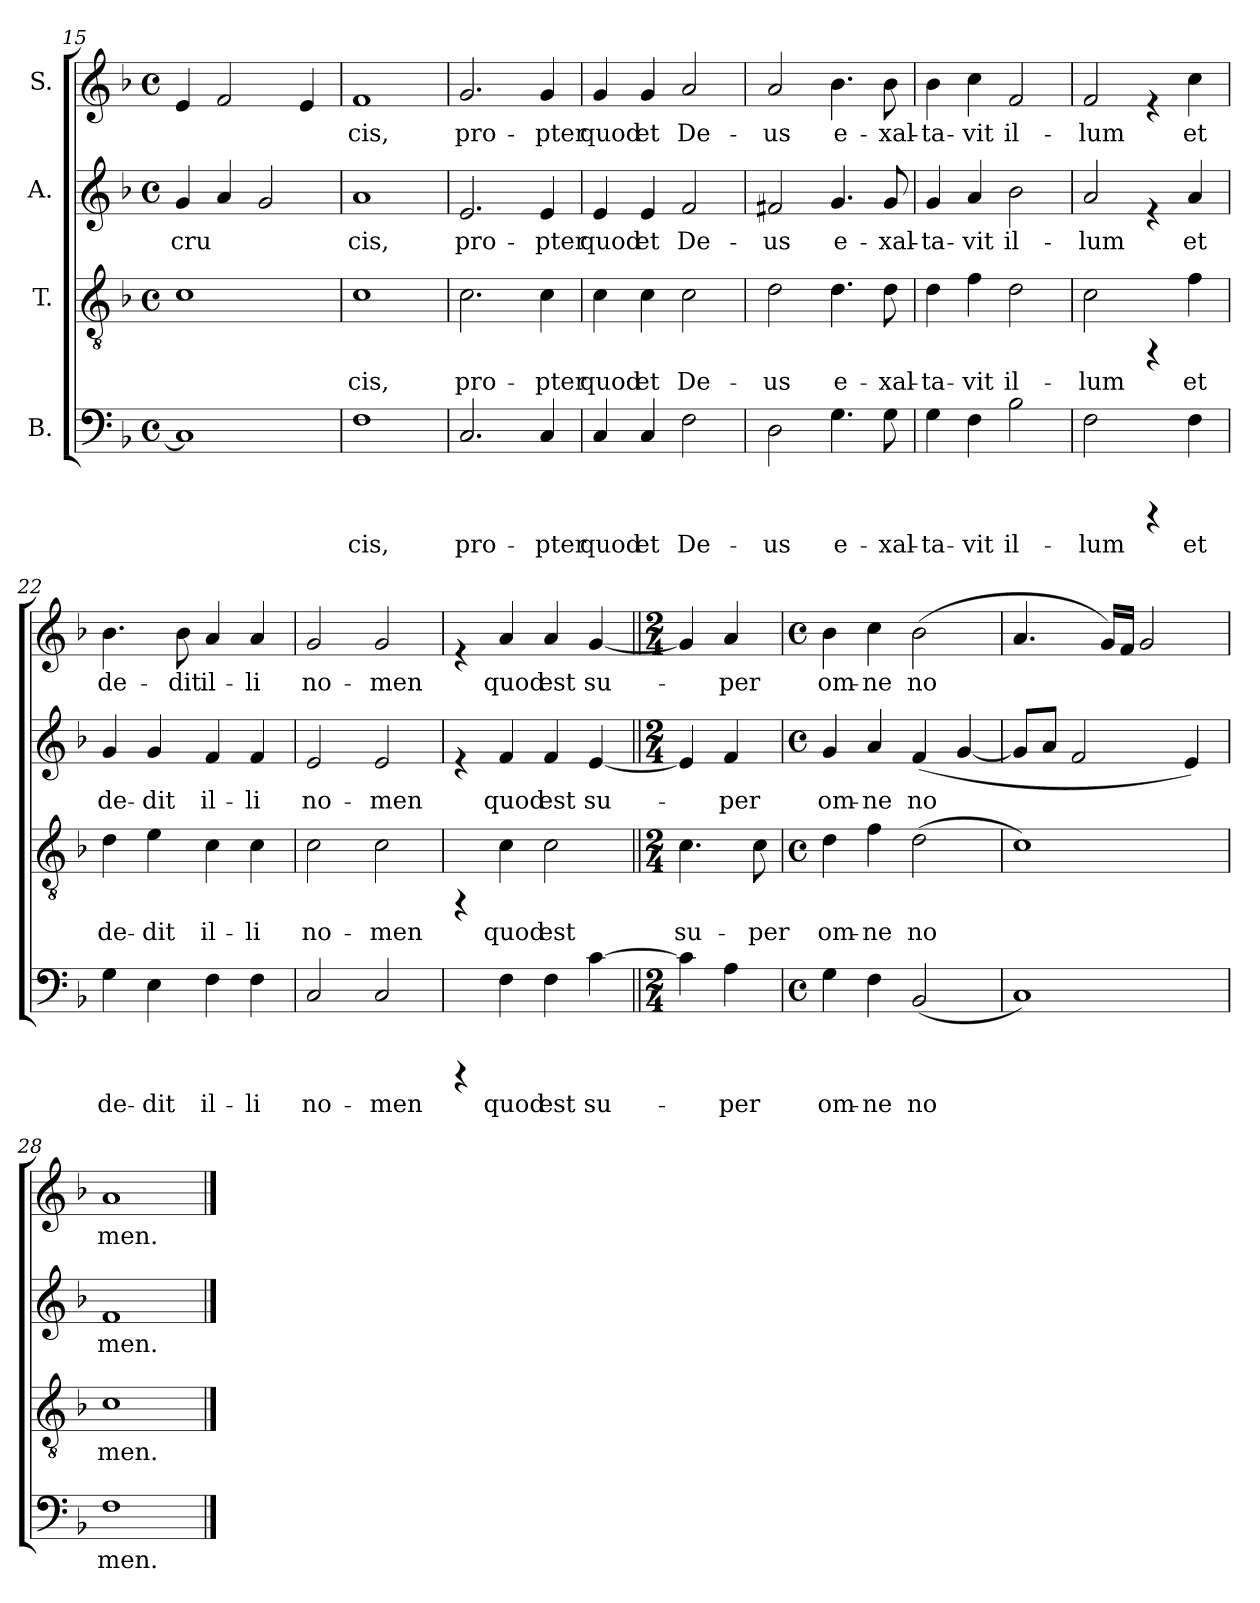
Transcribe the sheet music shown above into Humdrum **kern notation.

**kern	**text	**kern	**text	**kern	**text	**kern	**text
*part4	*part4	*part3	*part3	*part2	*part2	*part1	*part1
*staff4	*staff4	*staff3	*staff3	*staff2	*staff2	*staff1	*staff1
*I"B.	*	*I"T.	*	*I"A.	*	*I"S.	*
*clefF4	*	*clefGv2	*	*clefG2	*	*clefG2	*
*k[b-]	*	*k[b-]	*	*k[b-]	*	*k[b-]	*
*F:	*	*F:	*	*F:	*	*F:	*
*M4/4	*	*M4/4	*	*M4/4	*	*M4/4	*
*met(c)	*	*met(c)	*	*met(c)	*	*met(c)	*
=15	=15	=15	=15	=15	=15	=15	=15
!	!	!	!LO:LY:b:cj	!	!LO:LY:b:cj	!	!LO:LY:b:cj
1C]	.	1c	--	4g/	cru	4e/	--
!	!	!	!	!	!LO:LY:b:cj	!	!LO:LY:b:cj
.	.	.	.	4a/	-	2f/	--
!	!	!	!	!	!LO:LY:b:cj	!	!
.	.	.	.	2g/	--	.	.
!	!	!	!	!	!	!	!LO:LY:b:cj
.	.	.	.	.	.	4e/	--
=16	=16	=16	=16	=16	=16	=16	=16
!	!LO:LY:b:cj	!	!LO:LY:b:cj	!	!LO:LY:b:cj	!	!LO:LY:b:cj
1F	-cis,	1c	-cis,	1a	-cis,	1f	-cis,
=17	=17	=17	=17	=17	=17	=17	=17
!	!LO:LY:b:cj	!	!LO:LY:b:cj	!	!LO:LY:b:cj	!	!LO:LY:b:cj
2.C/	pro-	2.c\	pro-	2.e/	pro-	2.g/	pro-
!	!LO:LY:b:cj	!	!LO:LY:b:cj	!	!LO:LY:b:cj	!	!LO:LY:b:cj
4C/	-pter	4c\	-pter	4e/	-pter	4g/	-pter
!!LO:LB:g=z
=18	=18	=18	=18	=18	=18	=18	=18
!	!LO:LY:b:cj	!	!LO:LY:b:cj	!	!LO:LY:b:cj	!	!LO:LY:b:cj
4C/	quod	4c\	quod	4e/	quod	4g/	quod
!	!LO:LY:b:cj	!	!LO:LY:b:cj	!	!LO:LY:b:cj	!	!LO:LY:b:cj
4C/	et	4c\	et	4e/	et	4g/	et
!	!LO:LY:b:cj	!	!LO:LY:b:cj	!	!LO:LY:b:cj	!	!LO:LY:b:cj
2F\	De-	2c\	De-	2f/	De-	2a/	De-
=19	=19	=19	=19	=19	=19	=19	=19
!	!LO:LY:b:cj	!	!LO:LY:b:cj	!	!LO:LY:b:cj	!	!LO:LY:b:cj
2D\	-us	2d\	-us	2f#X/	-us	2a/	-us
!	!LO:LY:b:cj	!	!LO:LY:b:cj	!	!LO:LY:b:cj	!	!LO:LY:b:cj
4.G\	e-	4.d\	e-	4.g/	e-	4.b-\	e-
!	!LO:LY:b:cj	!	!LO:LY:b:cj	!	!LO:LY:b:cj	!	!LO:LY:b:cj
8G\	-xal-	8d\	-xal-	8g/	-xal-	8b-\	-xal-
=20	=20	=20	=20	=20	=20	=20	=20
!	!LO:LY:b:cj	!	!LO:LY:b:cj	!	!LO:LY:b:cj	!	!LO:LY:b:cj
4G\	-ta-	4d\	-ta-	4g/	-ta-	4b-\	-ta-
!	!LO:LY:b:cj	!	!LO:LY:b:cj	!	!LO:LY:b:cj	!	!LO:LY:b:cj
4F\	-vit	4f\	-vit	4a/	-vit	4cc\	-vit
!	!LO:LY:b:cj	!	!LO:LY:b:cj	!	!LO:LY:b:cj	!	!LO:LY:b:cj
2B-\	il-	2d\	il-	2b-\	il-	2f/	il-
=21	=21	=21	=21	=21	=21	=21	=21
!	!LO:LY:b:cj	!	!LO:LY:b:cj	!	!LO:LY:b:cj	!	!LO:LY:b:cj
2F\	-lum	2c\	-lum	2a/	-lum	2f/	-lum
4rBBBB	.	4rEE	.	4re	.	4re	.
!	!LO:LY:b:cj	!	!LO:LY:b:cj	!	!LO:LY:b:cj	!	!LO:LY:b:cj
4F\	et	4f\	et	4a/	et	4cc\	et
=22	=22	=22	=22	=22	=22	=22	=22
!	!LO:LY:b:cj	!	!LO:LY:b:cj	!	!LO:LY:b:cj	!	!LO:LY:b:cj
4G\	de-	4d\	de-	4g/	de-	4.b-\	de-
!	!LO:LY:b:cj	!	!LO:LY:b:cj	!	!LO:LY:b:cj	!	!
4E\	-dit	4e\	-dit	4g/	-dit	.	.
!	!	!	!	!	!	!	!LO:LY:b:cj
.	.	.	.	.	.	8b-\	-dit
!	!LO:LY:b:cj	!	!LO:LY:b:cj	!	!LO:LY:b:cj	!	!LO:LY:b:cj
4F\	il-	4c\	il-	4f/	il-	4a/	il-
!	!LO:LY:b:cj	!	!LO:LY:b:cj	!	!LO:LY:b:cj	!	!LO:LY:b:cj
4F\	-li	4c\	-li	4f/	-li	4a/	-li
=23	=23	=23	=23	=23	=23	=23	=23
!	!LO:LY:b:cj	!	!LO:LY:b:cj	!	!LO:LY:b:cj	!	!LO:LY:b:cj
2C/	no-	2c\	no-	2e/	no-	2g/	no-
!	!LO:LY:b:cj	!	!LO:LY:b:cj	!	!LO:LY:b:cj	!	!LO:LY:b:cj
2C/	-men	2c\	-men	2e/	-men	2g/	-men
!!LO:PB:g=z
=24	=24	=24	=24	=24	=24	=24	=24
4rBBBB	.	4rEE	.	4re	.	4re	.
!	!LO:LY:b:cj	!	!LO:LY:b:cj	!	!LO:LY:b:cj	!	!LO:LY:b:cj
4F\	quod	4c\	quod	4f/	quod	4a/	quod
!	!LO:LY:b:cj	!	!LO:LY:b:cj	!	!LO:LY:b:cj	!	!LO:LY:b:cj
4F\	est	2c\	est	4f/	est	4a/	est
!	!LO:LY:b:cj	!	!	!	!LO:LY:b:cj	!	!LO:LY:b:cj
[>4c\	su-	.	.	[<4e/	su-	[<4g/	su-
=25||	=25||	=25||	=25||	=25||	=25||	=25||	=25||
*M2/4	*	*M2/4	*	*M2/4	*	*M2/4	*
!	!	!	!LO:LY:b:cj	!	!	!	!
4c\]	.	4.c\	su-	4e/]	.	4g/]	.
!	!LO:LY:b:cj	!	!	!	!LO:LY:b:cj	!	!LO:LY:b:cj
4A\	-per	.	.	4f/	-per	4a/	-per
!	!	!	!LO:LY:b:cj	!	!	!	!
.	.	8c\	-per	.	.	.	.
=26	=26	=26	=26	=26	=26	=26	=26
*M4/4	*	*M4/4	*	*M4/4	*	*M4/4	*
*met(c)	*	*met(c)	*	*met(c)	*	*met(c)	*
!	!LO:LY:b:cj	!	!LO:LY:b:cj	!	!LO:LY:b:cj	!	!LO:LY:b:cj
4G\	om-	4d\	om-	4g/	om-	4b-\	om-
!	!LO:LY:b:cj	!	!LO:LY:b:cj	!	!LO:LY:b:cj	!	!LO:LY:b:cj
4F\	-ne	4f\	-ne	4a/	-ne	4cc\	-ne
!	!LO:LY:b:cj	!	!LO:LY:b:cj	!	!LO:LY:b:cj	!	!LO:LY:b:cj
(<2BB-/	no-	(>2d\	no-	(<4f/	no	(>2b-\	no-
!	!	!	!	!	!LO:LY:b:cj	!	!
.	.	.	.	[<4g/	-	.	.
=27	=27	=27	=27	=27	=27	=27	=27
!	!LO:LY:b:cj	!	!LO:LY:b:cj	!	!	!	!LO:LY:b:cj
1C)	--	1c)	--	8g/L]	.	4.a/	--
!	!	!	!	!	!LO:LY:b:cj	!	!
.	.	.	.	8a/J	--	.	.
!	!	!	!	!	!LO:LY:b:cj	!	!
.	.	.	.	2f/	--	.	.
!	!	!	!	!	!	!	!LO:LY:b:cj
.	.	.	.	.	.	16g/L)	--
!	!	!	!	!	!	!	!LO:LY:b:cj
.	.	.	.	.	.	16f/J	--
!	!	!	!	!	!	!	!LO:LY:b:cj
.	.	.	.	.	.	2g/	--
!	!	!	!	!	!LO:LY:b:cj	!	!
.	.	.	.	4e/)	--	.	.
=28	=28	=28	=28	=28	=28	=28	=28
!	!LO:LY:b:cj	!	!LO:LY:b:cj	!	!LO:LY:b:cj	!	!LO:LY:b:cj
1F	-men.	1c	-men.	1f	-men.	1a	-men.
==	==	==	==	==	==	==	==
*-	*-	*-	*-	*-	*-	*-	*-
